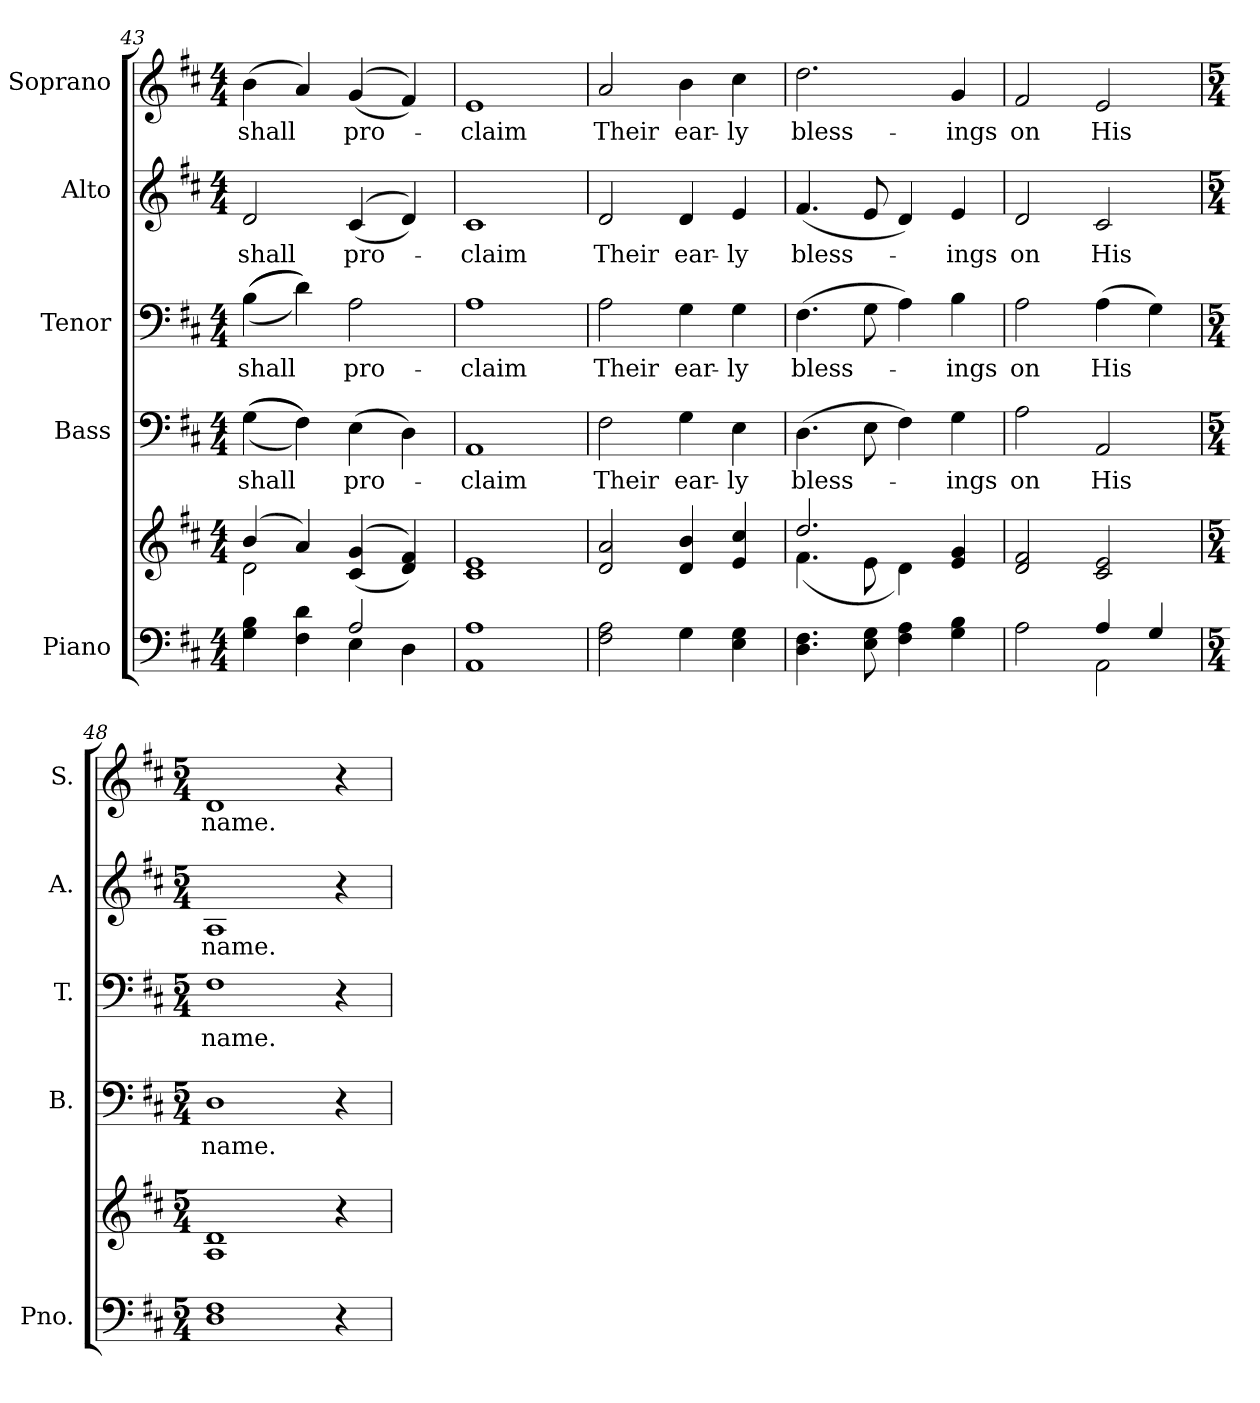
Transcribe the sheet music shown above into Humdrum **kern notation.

**kern	**kern	**kern	**text	**kern	**text	**kern	**text	**kern	**text
*part5	*part5	*part4	*part4	*part3	*part3	*part2	*part2	*part1	*part1
*staff6	*staff5	*staff4	*staff4	*staff3	*staff3	*staff2	*staff2	*staff1	*staff1
*I"Piano	*	*I"Bass	*	*I"Tenor	*	*I"Alto	*	*I"Soprano	*
*I'Pno.	*	*I'B.	*	*I'T.	*	*I'A.	*	*I'S.	*
*clefF4	*clefG2	*clefF4	*	*clefF4	*	*clefG2	*	*clefG2	*
*k[f#c#]	*k[f#c#]	*k[f#c#]	*	*k[f#c#]	*	*k[f#c#]	*	*k[f#c#]	*
*D:	*D:	*D:	*	*D:	*	*D:	*	*D:	*
*M4/4	*M4/4	*M4/4	*	*M4/4	*	*M4/4	*	*M4/4	*
=43	=43	=43	=43	=43	=43	=43	=43	=43	=43
*^	*^	*	*	*	*	*	*	*	*
!	!	!	!	!	!LO:LY:b:color=#000000	!	!	!	!	!	!
!	!	!	!	!	!	!	!LO:LY:b:color=#000000	!	!	!	!
!	!	!	!	!	!	!	!	!	!LO:LY:b:color=#000000	!	!
!	!	!	!	!	!	!	!	!	!	!	!LO:LY:b:color=#000000
4Gi\ 4Bi	2ryy	(4bi/	2di\	(((4Gi\	shall	(((4Bi\	shall	2di/	shall	(4bi\	shall
4F#i\ 4di	.	4ai/)	.	4F#i\)))	.	4di\)))	.	.	.	4ai/)	.
!	!	!	!	!	!LO:LY:b:color=#000000	!	!	!	!	!	!
!	!	!	!	!	!	!	!LO:LY:b:color=#000000	!	!	!	!
!	!	!	!	!	!	!	!	!	!LO:LY:b:color=#000000	!	!
!	!	!	!	!	!	!	!	!	!	!	!LO:LY:b:color=#000000
2Ai/	4Ei\	((4c#i/ 4gi	2ryy	(4Ei\	pro-	2Ai\	pro-	((4c#i/	pro-	((4gi/	pro-
.	4Di\	4di/ 4f#i))	.	4Di\)	.	.	.	4di/))	.	4f#i/))	.
*v	*v	*	*	*	*	*	*	*	*	*	*
*	*v	*v	*	*	*	*	*	*	*	*
=44	=44	=44	=44	=44	=44	=44	=44	=44	=44
*^	*	*	*	*	*	*	*	*	*
!	!	!	!	!LO:LY:b:color=#000000	!	!	!	!	!	!
*v	*v	*	*	*	*	*	*	*	*	*
*^	*	*	*	*	*	*	*	*	*
!	!	!	!	!	!	!LO:LY:b:color=#000000	!	!	!	!
*v	*v	*	*	*	*	*	*	*	*	*
*^	*	*	*	*	*	*	*	*	*
!	!	!	!	!	!	!	!	!LO:LY:b:color=#000000	!	!
*v	*v	*	*	*	*	*	*	*	*	*
*^	*	*	*	*	*	*	*	*	*
!	!	!	!	!	!	!	!	!	!	!LO:LY:b:color=#000000
*v	*v	*	*	*	*	*	*	*	*	*
1AAi 1Ai	1c#i 1ei	1AAi	-claim	1Ai	-claim	1c#i	-claim	1ei	-claim
!!LO:PB:g=z
=45	=45	=45	=45	=45	=45	=45	=45	=45	=45
!	!	!	!LO:LY:b:color=#000000	!	!	!	!	!	!
!	!	!	!	!	!LO:LY:b:color=#000000	!	!	!	!
!	!	!	!	!	!	!	!LO:LY:b:color=#000000	!	!
!	!	!	!	!	!	!	!	!	!LO:LY:b:color=#000000
2F#i\ 2Ai	2di/ 2ai	2F#i\	Their	2Ai\	Their	2di/	Their	2ai/	Their
!	!	!	!LO:LY:b:color=#000000	!	!	!	!	!	!
!	!	!	!	!	!LO:LY:b:color=#000000	!	!	!	!
!	!	!	!	!	!	!	!LO:LY:b:color=#000000	!	!
!	!	!	!	!	!	!	!	!	!LO:LY:b:color=#000000
4Gi\	4di/ 4bi	4Gi\	ear-	4Gi\	ear-	4di/	ear-	4bi\	ear-
!	!	!	!LO:LY:b:color=#000000	!	!	!	!	!	!
!	!	!	!	!	!LO:LY:b:color=#000000	!	!	!	!
!	!	!	!	!	!	!	!LO:LY:b:color=#000000	!	!
!	!	!	!	!	!	!	!	!	!LO:LY:b:color=#000000
4Ei\ 4Gi	4ei/ 4cc#i	4Ei\	-ly	4Gi\	-ly	4ei/	-ly	4cc#i\	-ly
=46	=46	=46	=46	=46	=46	=46	=46	=46	=46
*	*^	*	*	*	*	*	*	*	*
!	!	!	!	!LO:LY:b:color=#000000	!	!	!	!	!	!
!	!	!	!	!	!	!LO:LY:b:color=#000000	!	!	!	!
!	!	!	!	!	!	!	!	!LO:LY:b:color=#000000	!	!
!	!	!	!	!	!	!	!	!	!	!LO:LY:b:color=#000000
4.Di\ 4.F#i	2.ddi/	(4.f#i\	(4.Di\	bless-	(4.F#i\	bless-	(4.f#i/	bless-	2.ddi\	bless-
8Ei\ 8Gi	.	8ei\	8Ei\	.	8Gi\	.	8ei/	.	.	.
4F#i\ 4Ai	.	4di\)	4F#i\)	.	4Ai\)	.	4di/)	.	.	.
!	!	!	!	!LO:LY:b:color=#000000	!	!	!	!	!	!
!	!	!	!	!	!	!LO:LY:b:color=#000000	!	!	!	!
!	!	!	!	!	!	!	!	!LO:LY:b:color=#000000	!	!
!	!	!	!	!	!	!	!	!	!	!LO:LY:b:color=#000000
4Gi\ 4Bi	4ei/ 4gi	4ryy	4Gi\	-ings	4Bi\	-ings	4ei/	-ings	4gi/	-ings
*	*v	*v	*	*	*	*	*	*	*	*
=47	=47	=47	=47	=47	=47	=47	=47	=47	=47
*^	*	*	*	*	*	*	*	*	*
*	*	*^	*	*	*	*	*	*	*	*
!	!	!	!	!	!LO:LY:b:color=#000000	!	!	!	!	!	!
*	*	*v	*v	*	*	*	*	*	*	*	*
*	*	*^	*	*	*	*	*	*	*	*
!	!	!	!	!	!	!	!LO:LY:b:color=#000000	!	!	!	!
*	*	*v	*v	*	*	*	*	*	*	*	*
*	*	*^	*	*	*	*	*	*	*	*
!	!	!	!	!	!	!	!	!	!LO:LY:b:color=#000000	!	!
*	*	*v	*v	*	*	*	*	*	*	*	*
*	*	*^	*	*	*	*	*	*	*	*
!	!	!	!	!	!	!	!	!	!	!	!LO:LY:b:color=#000000
*	*	*v	*v	*	*	*	*	*	*	*	*
2Ai\	2ryy	2di/ 2f#i	2Ai\	on	2Ai\	on	2di/	on	2f#i/	on
!	!	!	!	!LO:LY:b:color=#000000	!	!	!	!	!	!
!	!	!	!	!	!	!LO:LY:b:color=#000000	!	!	!	!
!	!	!	!	!	!	!	!	!LO:LY:b:color=#000000	!	!
!	!	!	!	!	!	!	!	!	!	!LO:LY:b:color=#000000
4Ai/	2AAi\	2c#i/ 2ei	2AAi/	His	(4Ai\	His	2c#i/	His	2ei/	His
4Gi/	.	.	.	.	4Gi\)	.	.	.	.	.
*v	*v	*	*	*	*	*	*	*	*	*
=48	=48	=48	=48	=48	=48	=48	=48	=48	=48
*M5/4	*M5/4	*M5/4	*	*M5/4	*	*M5/4	*	*M5/4	*
!	!	!	!LO:LY:b:color=#000000	!	!	!	!	!	!
!	!	!	!	!	!LO:LY:b:color=#000000	!	!	!	!
!	!	!	!	!	!	!	!LO:LY:b:color=#000000	!	!
!	!	!	!	!	!	!	!	!	!LO:LY:b:color=#000000
1Di 1F#i	1Ai 1di	1Di	name.	1F#i	name.	1Ai	name.	1di	name.
4r	4r	4r	.	4r	.	4r	.	4r	.
=	=	=	=	=	=	=	=	=	=
*-	*-	*-	*-	*-	*-	*-	*-	*-	*-
